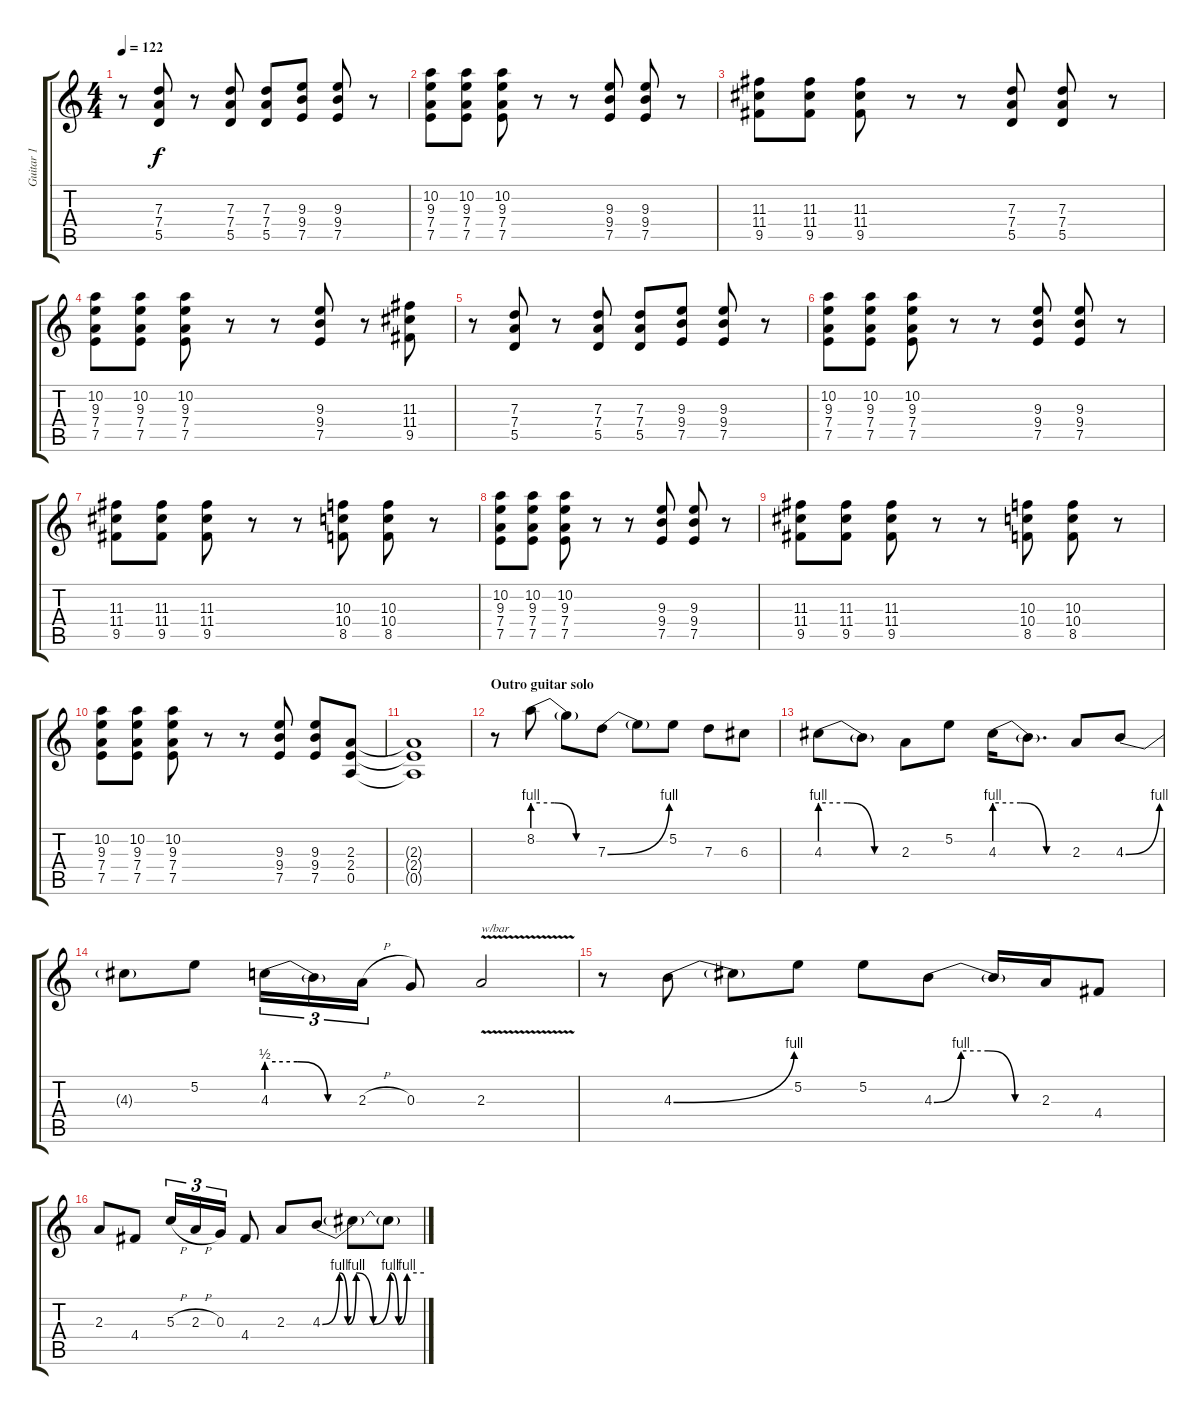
\track ("Guitar 1" "Guitar 1") {instrument overdrivenguitar}
\staff {score tabs}
\tuning (E4 B3 G3 D3 A2 E2) {hide}
\ts (4 4)
\tempo 122
\clef g2
\ks c
r.8{dy f} (7.3 7.4 5.5).8 r.8 (7.3 7.4 5.5).8 (7.3 7.4 5.5).8 (9.3 9.4 7.5).8 (9.3 9.4 7.5).8 r.8 |
(10.2 9.3 7.4 7.5).8 (10.2 9.3 7.4 7.5).8 (10.2 9.3 7.4 7.5).8 r.8 r.8 (9.3 9.4 7.5).8 (9.3 9.4 7.5).8 r.8 |
(11.3 11.4 9.5).8 (11.3 11.4 9.5).8 (11.3 11.4 9.5).8 r.8 r.8 (7.3 7.4 5.5).8 (7.3 7.4 5.5).8 r.8 |
(10.2 9.3 7.4 7.5).8 (10.2 9.3 7.4 7.5).8 (10.2 9.3 7.4 7.5).8 r.8 r.8 (9.3 9.4 7.5).8 r.8 (11.3 11.4 9.5).8 |
r.8 (7.3 7.4 5.5).8 r.8 (7.3 7.4 5.5).8 (7.3 7.4 5.5).8 (9.3 9.4 7.5).8 (9.3 9.4 7.5).8 r.8 |
(10.2 9.3 7.4 7.5).8 (10.2 9.3 7.4 7.5).8 (10.2 9.3 7.4 7.5).8 r.8 r.8 (9.3 9.4 7.5).8 (9.3 9.4 7.5).8 r.8 |
(11.3 11.4 9.5).8 (11.3 11.4 9.5).8 (11.3 11.4 9.5).8 r.8 r.8 (10.3 10.4 8.5).8 (10.3 10.4 8.5).8 r.8 |
(10.2 9.3 7.4 7.5).8 (10.2 9.3 7.4 7.5).8 (10.2 9.3 7.4 7.5).8 r.8 r.8 (9.3 9.4 7.5).8 (9.3 9.4 7.5).8 r.8 |
(11.3 11.4 9.5).8 (11.3 11.4 9.5).8 (11.3 11.4 9.5).8 r.8 r.8 (10.3 10.4 8.5).8 (10.3 10.4 8.5).8 r.8 |
(10.2 9.3 7.4 7.5).8 (10.2 9.3 7.4 7.5).8 (10.2 9.3 7.4 7.5).8 r.8 r.8 (9.3 9.4 7.5).8 (9.3 9.4 7.5).8 (2.3 2.4 0.5).8 |
(2.3{t} 2.4{t} 0.5{t}).1 |
\section ("" "Outro guitar solo")
r.8 8.2{be (custom 0 4 20 4 40 0 60 0)}.8 8.2{t}.8 7.3{be (bend 0 0 60 4)}.8 7.3{t}.8 5.2.8 7.3.8 6.3.8 |
4.3{be (custom 0 4 20 4 40 0 60 0)}.8 4.3{t}.8 2.3.8 5.2.8 4.3{be (custom 0 4 20 4 40 0 60 0)}.16 4.3{t}.8{d} 2.3.8 4.3{be (bend 0 0 60 4)}.8 |
4.3{t}.8 5.2.8 4.3{be (custom 0 2 20 2 40 0 60 0)}.16{tu (3 2)} 4.3{t}.16{tu (3 2)} 2.3{h}.16{tu (3 2)} 0.3.8 2.3{v}.2{txt "w/bar"} |
r.8 4.3{be (bend 0 0 60 4)}.8 4.3{t}.8 5.2.8 5.2.8 4.3{be (custom 0 0 15 4 30 4 45 0 60 0)}.8 4.3{t}.16 2.3.16 4.4.8 |
2.3.8 4.4.8 5.3{h}.16{tu (3 2)} 2.3{h}.16{tu (3 2)} 0.3.16{tu (3 2)} 4.4.8 2.3.8 4.3{be (custom 0 0 10 4 15 0 20 4 30 0 40 4 45 0 50 4 60 4)}.8 4.3{t}.8 4.3{t}.8
